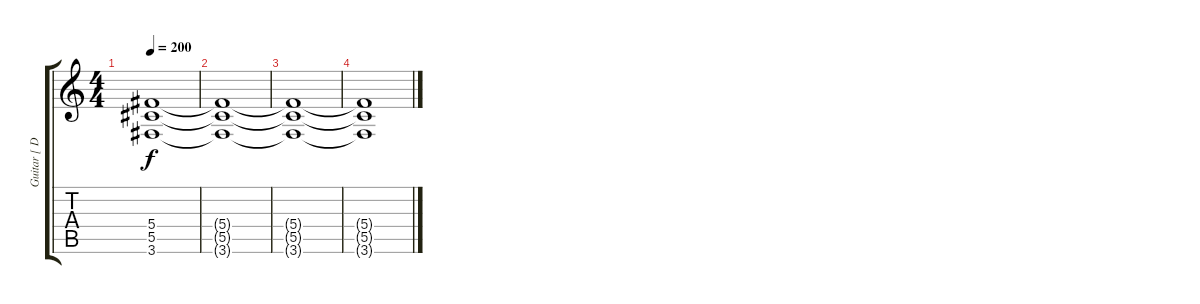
\track ("Guitar [ Dalas Green ]" "Guitar [ D") {instrument distortionguitar}
\staff {score tabs}
\tuning (Eb4 Bb3 Gb3 Db3 Ab2 Eb2) {hide}
\ts (4 4)
\tempo 200
\clef g2
\ks c
(5.4{t} 5.5{t} 3.6{t}).1{dy f volume 0} |
(5.4{t} 5.5{t} 3.6{t}).1 |
(5.4{t} 5.5{t} 3.6{t}).1 |
(5.4{t} 5.5{t} 3.6{t}).1
